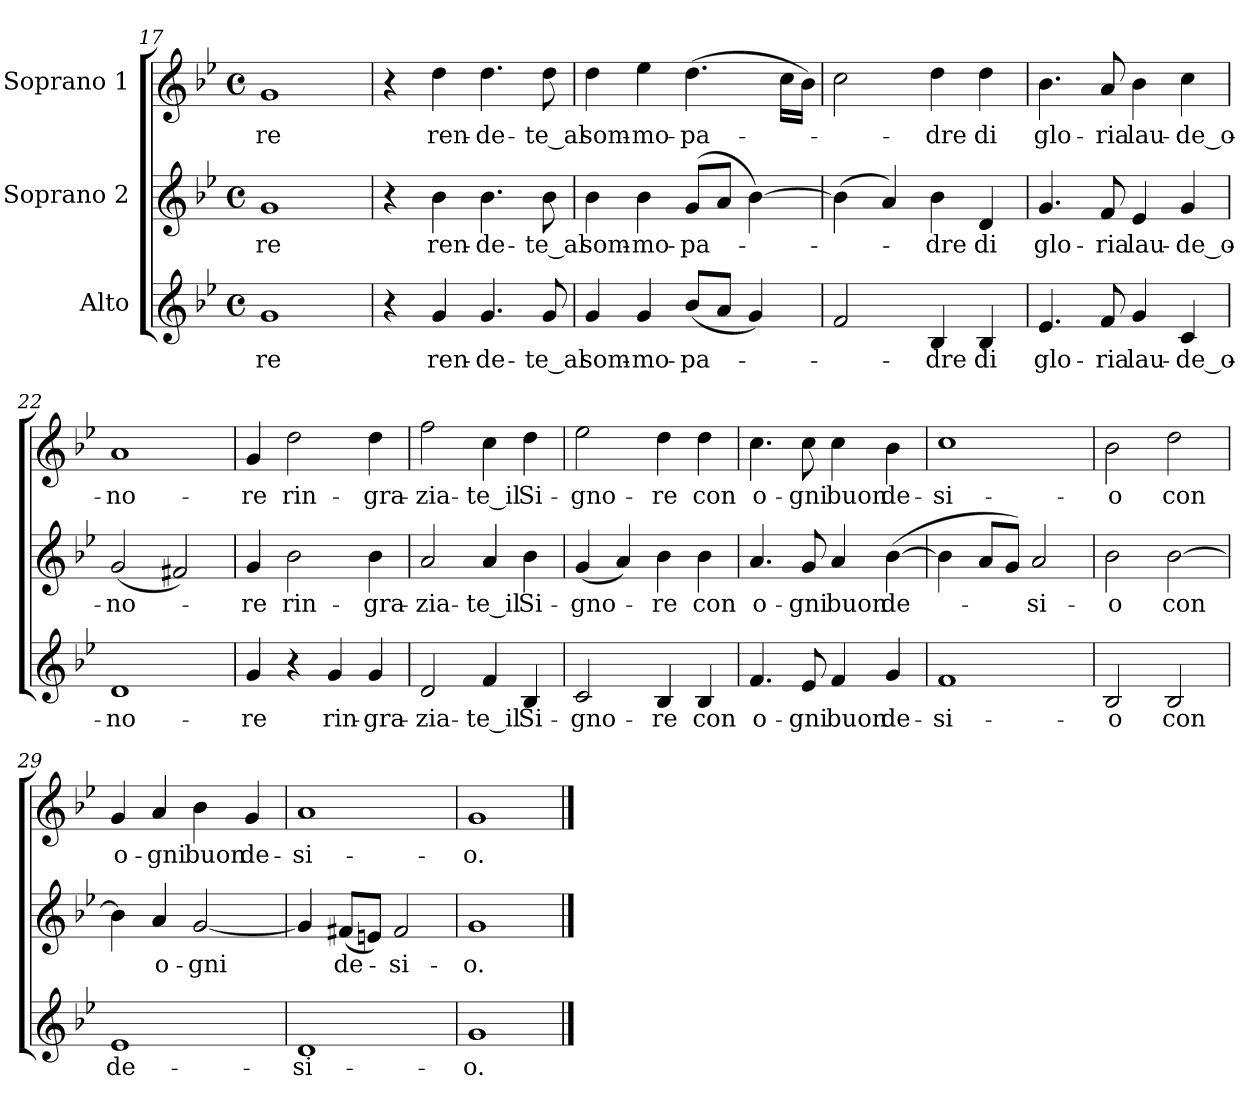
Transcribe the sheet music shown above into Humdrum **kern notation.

**kern	**text	**kern	**text	**kern	**text
*part3	*part3	*part2	*part2	*part1	*part1
*staff3	*staff3	*staff2	*staff2	*staff1	*staff1
*I"Alto	*	*I"Soprano 2	*	*I"Soprano 1	*
*clefG2	*	*clefG2	*	*clefG2	*
*k[b-e-]	*	*k[b-e-]	*	*k[b-e-]	*
*B-:	*	*B-:	*	*B-:	*
*M4/4	*	*M4/4	*	*M4/4	*
*met(c)	*	*met(c)	*	*met(c)	*
=17	=17	=17	=17	=17	=17
1g	-re	1g	-re	1g	-re
=18	=18	=18	=18	=18	=18
4r	.	4r	.	4r	.
4g/	ren-	4b-\	ren-	4dd\	ren-
4.g/	-de-	4.b-\	-de-	4.dd\	-de-
8g/	-te_al	8b-\	-te_al	8dd\	-te_al
=19	=19	=19	=19	=19	=19
4g/	som-	4b-\	som-	4dd\	som-
4g/	-mo-	4b-\	-mo-	4ee-\	-mo-
(8b-/L	-pa-	(8g/L	-pa-	(4.dd\	-pa-
8a/J	.	8a/J	.	.	.
4g/)	.	[4b-\)	.	.	.
.	.	.	.	16cc\LL	.
.	.	.	.	16b-\JJ)	.
!!LO:LB:g=z
=20	=20	=20	=20	=20	=20
2f/	.	(4b-\]	.	2cc\	.
.	.	4a/)	.	.	.
4B-/	-dre	4b-\	-dre	4dd\	-dre
4B-/	di	4d/	di	4dd\	di
=21	=21	=21	=21	=21	=21
4.e-/	glo-	4.g/	glo-	4.b-\	glo-
8f/	-ria	8f/	-ria	8a/	-ria
4g/	lau-	4e-/	lau-	4b-\	lau-
4c/	-de_o-	4g/	-de_o-	4cc\	-de_o-
=22	=22	=22	=22	=22	=22
1d	-no-	(2g/	-no-	1a	-no-
.	.	2f#X/)	.	.	.
=23	=23	=23	=23	=23	=23
4g/	-re	4g/	-re	4g/	-re
4r	.	2b-\	rin-	2dd\	rin-
4g/	rin-	.	.	.	.
4g/	-gra-	4b-\	-gra-	4dd\	-gra-
!!LO:LB:g=z
=24	=24	=24	=24	=24	=24
2d/	-zia-	2a/	-zia-	2ff\	-zia-
4f/	-te_il	4a/	-te_il	4cc\	-te_il
4B-/	Si-	4b-\	Si-	4dd\	Si-
=25	=25	=25	=25	=25	=25
2c/	-gno-	(4g/	-gno-	2ee-\	-gno-
.	.	4a/)	.	.	.
4B-/	-re	4b-\	-re	4dd\	-re
4B-/	con	4b-\	con	4dd\	con
=26	=26	=26	=26	=26	=26
4.f/	o-	4.a/	o-	4.cc\	o-
8e-/	-gni	8g/	-gni	8cc\	-gni
4f/	buon	4a/	buon	4cc\	buon
4g/	de-	([4b-\	de-	4b-\	de-
=27	=27	=27	=27	=27	=27
1f	-si-	4b-\]	.	1cc	-si-
.	.	8a/L	.	.	.
.	.	8g/J)	.	.	.
.	.	2a/	-si-	.	.
!!LO:LB:g=z
=28	=28	=28	=28	=28	=28
2B-/	o	2b-\	o	2b-\	-o
2B-/	con	[2b-\	con	2dd\	con
=29	=29	=29	=29	=29	=29
1e-	de-	4b-\]	.	4g/	o-
.	.	4a/	o-	4a/	-gni
.	.	[2g/	-gni	4b-\	buon
.	.	.	.	4g/	de-
=30	=30	=30	=30	=30	=30
1d	-si-	4g/]	.	1a	-si-
.	.	(8f#X/L	de-	.	.
.	.	8en/J)	.	.	.
.	.	2f#/	-si-	.	.
=31	=31	=31	=31	=31	=31
1g	-o.	1g	-o.	1g	-o.
==	==	==	==	==	==
*-	*-	*-	*-	*-	*-
